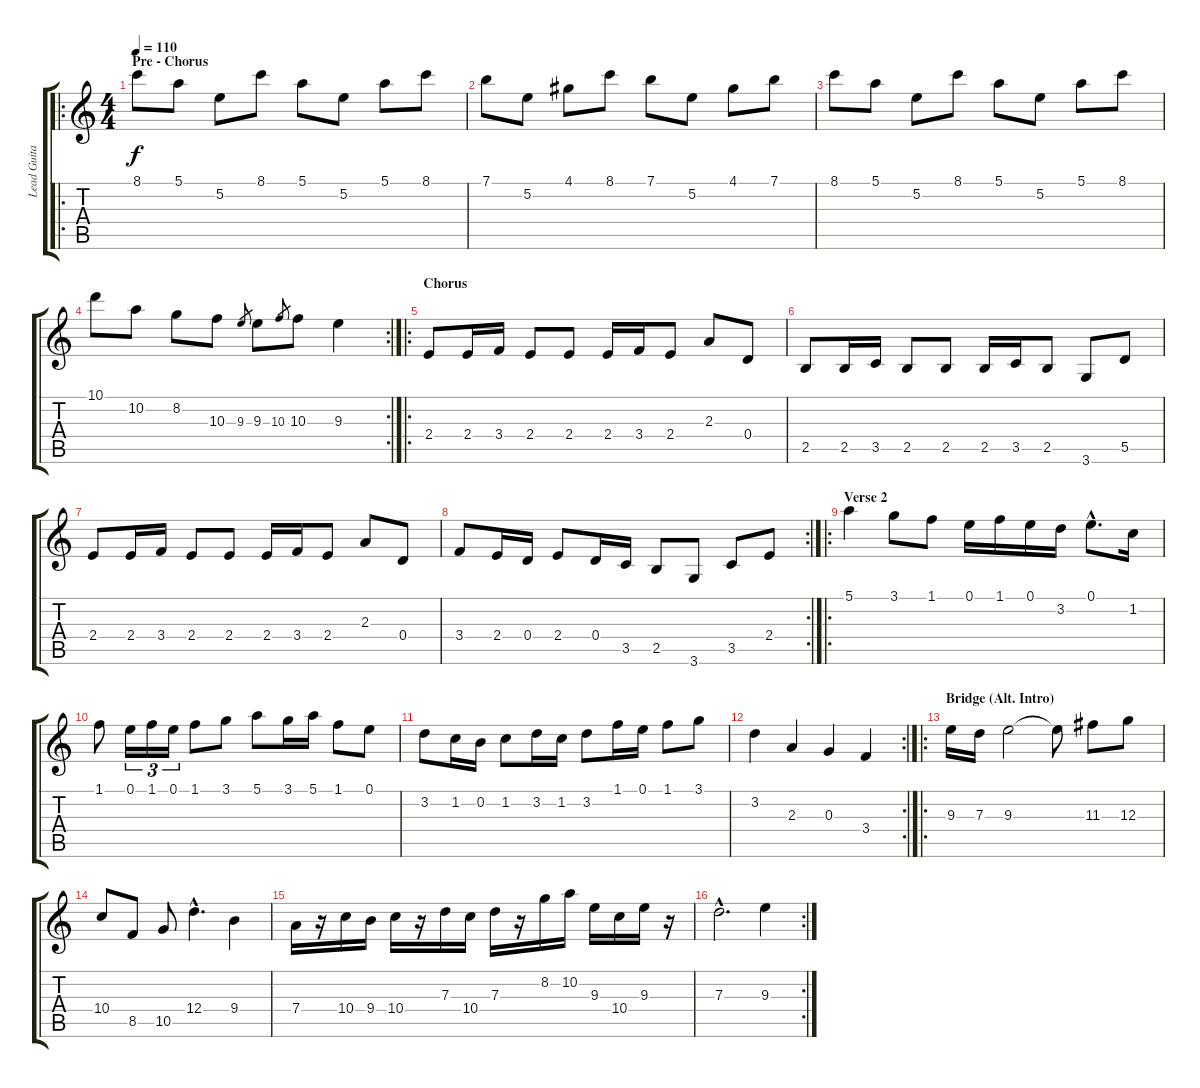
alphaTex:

\track ("Lead Guitar" "Lead Guita") {instrument overdrivenguitar}
\staff {score tabs}
\tuning (E4 B3 G3 D3 A2 E2) {hide}
\ro
\ts (4 4)
\section ("" "Pre - Chorus")
\tempo 110
\clef g2
\ks c
8.1.8{dy f} 5.1.8 5.2.8 8.1.8 5.1.8 5.2.8 5.1.8 8.1.8 |
7.1.8 5.2.8 4.1.8 8.1.8 7.1.8 5.2.8 4.1.8 7.1.8 |
8.1.8 5.1.8 5.2.8 8.1.8 5.1.8 5.2.8 5.1.8 8.1.8 |
\rc 2
10.1.8 10.2.8 8.2.8 10.3.8 9.3.8{gr} 9.3.8 10.3.8{gr} 10.3.8 9.3.4 |
\ro
\section ("" "Chorus")
2.4.8 2.4.16 3.4.16 2.4.8 2.4.8 2.4.16 3.4.16 2.4.8 2.3.8 0.4.8 |
2.5.8 2.5.16 3.5.16 2.5.8 2.5.8 2.5.16 3.5.16 2.5.8 3.6.8 5.5.8 |
2.4.8 2.4.16 3.4.16 2.4.8 2.4.8 2.4.16 3.4.16 2.4.8 2.3.8 0.4.8 |
\rc 2
3.4.8 2.4.16 0.4.16 2.4.8 0.4.16 3.5.16 2.5.8 3.6.8 3.5.8 2.4.8 |
\ro
\section ("" "Verse 2")
5.1.4 3.1.8 1.1.8 0.1.16 1.1.16 0.1.16 3.2.16 0.1{hac}.8{d} 1.2.16 |
1.1.8 0.1.16{tu (3 2)} 1.1.16{tu (3 2)} 0.1.16{tu (3 2)} 1.1.8 3.1.8 5.1.8 3.1.16 5.1.16 1.1.8 0.1.8 |
3.2.8 1.2.16 0.2.16 1.2.8 3.2.16 1.2.16 3.2.8 1.1.16 0.1.16 1.1.8 3.1.8 |
\rc 2
3.2.4 2.3.4 0.3.4 3.4.4 |
\ro
\section ("" "Bridge (Alt. Intro)")
9.3.16 7.3.16 9.3.2 9.3{t}.8 11.3.8 12.3.8 |
10.4.8 8.5.8 10.5.8 12.4{hac}.4{d} 9.4.4 |
7.4.16 r.16 10.4.16 9.4.16 10.4.16 r.16 7.3.16 10.4.16 7.3.16 r.16 8.2.16 10.2.16 9.3.16 10.4.16 9.3.16 r.16 |
\rc 2
7.3{hac}.2{d} 9.3.4
